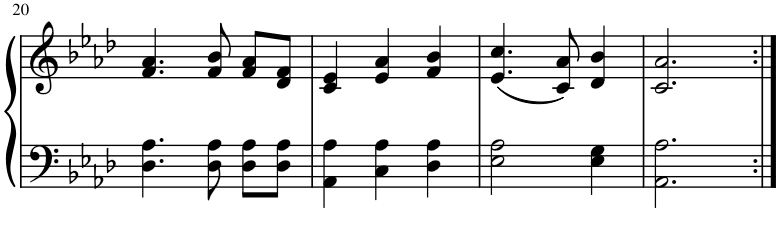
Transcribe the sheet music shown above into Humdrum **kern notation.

**kern	**kern
*part1	*part1
*staff2	*staff1
*I"Piano	*
*I'Pno.	*
!!LO:PB:g=z
*clefF4	*clefG2
*k[b-e-a-d-]	*k[b-e-a-d-]
*M3/4	*M3/4
=20	=20
4.D-\ 4.A-\	4.f/ 4.a-/
8D-\ 8A-\	8f/ 8b-/
8D-\ 8A-\L	8f/ 8a-/L
8D-\ 8A-\J	8d-/ 8f/J
=21	=21
4AA-\ 4A-\	4c/ 4e-/
4C\ 4A-\	4e-/ 4a-/
4D-\ 4A-\	4f/ 4b-/
=22	=22
2E-\ 2A-\	(4.e-/ 4.cc/
.	8c/ 8a-/)
4E-\ 4G\	4d-/ 4b-/
=23	=23
2.AA-\ 2.A-\	2.c/ 2.a-/
=:|!	=:|!
*-	*-
